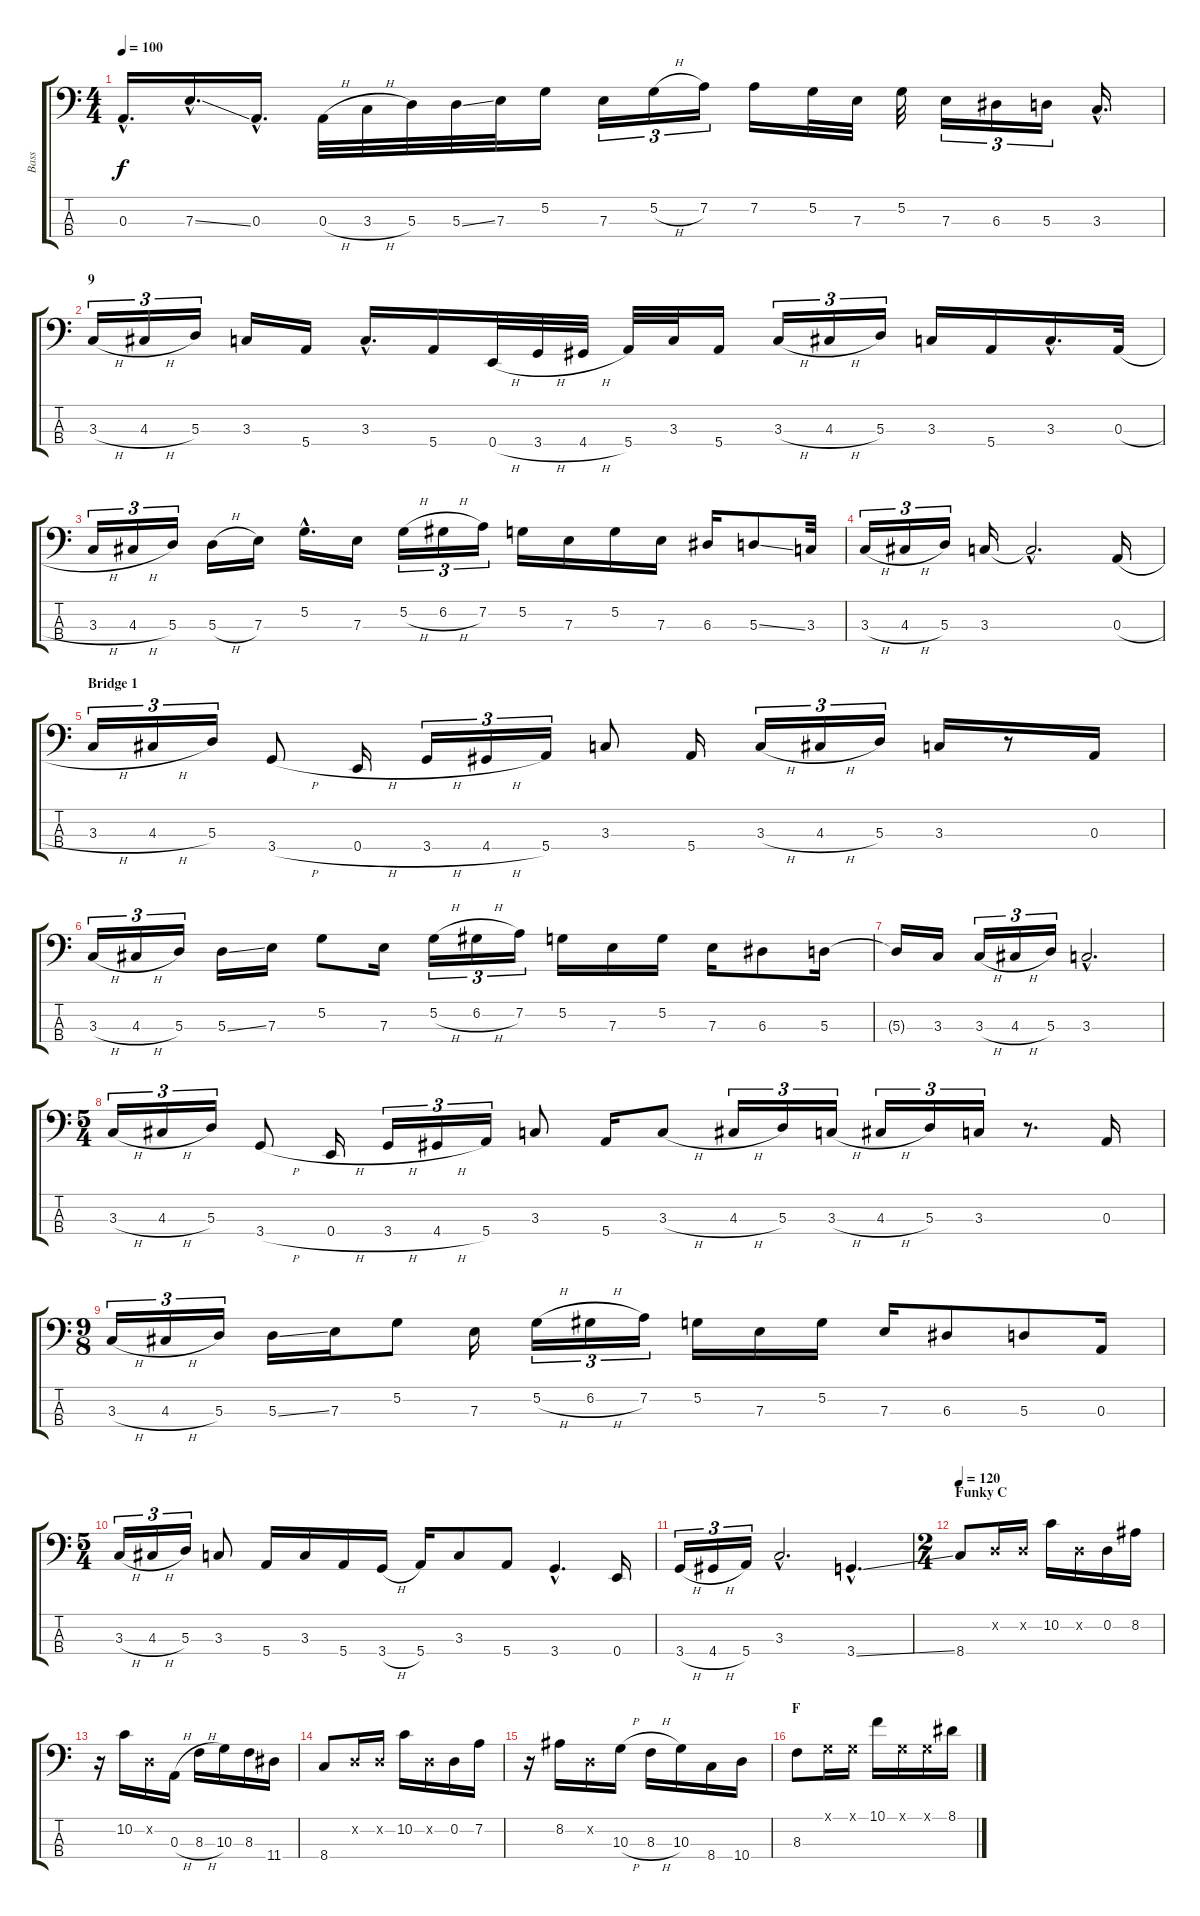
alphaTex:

\track ("Bass" "Bass") {instrument electricbassfinger}
\staff {score tabs}
\tuning (G2 D2 A1 E1) {hide}
\ts (4 4)
\tempo 100
\clef f4
\ks c
0.3{hac}.16{d dy f} 7.3{ss hac}.16{d} 0.3{hac}.16{d} 0.3{h}.32 3.3{h}.32 5.3.32 5.3{ss}.32 7.3.32 5.2.16 7.3.16{tu (3 2)} 5.2{h}.16{tu (3 2)} 7.2.16{tu (3 2)} 7.2.16 5.2.32 7.3.32 5.2.32 7.3.16{tu (3 2)} 6.3.16{tu (3 2)} 5.3.16{tu (3 2)} 3.3{hac}.16{d} |
\section ("" "9")
3.3{h}.16{tu (3 2)} 4.3{h}.16{tu (3 2)} 5.3.16{tu (3 2)} 3.3.16 5.4.16 3.3{hac}.16{d} 5.4.16 0.4{h}.32 3.4{h}.32 4.4{h}.32 5.4.32 3.3.32 5.4.16 3.3{h}.16{tu (3 2)} 4.3{h}.16{tu (3 2)} 5.3.16{tu (3 2)} 3.3.16 5.4.16 3.3{hac}.16{d} 0.3{h}.32 |
3.3{h}.16{tu (3 2)} 4.3{h}.16{tu (3 2)} 5.3.16{tu (3 2)} 5.3{h}.16 7.3.16 5.2{hac}.16{d} 7.3.16 5.2{h}.16{tu (3 2)} 6.2{h}.16{tu (3 2)} 7.2.16{tu (3 2)} 5.2.16 7.3.16 5.2.16 7.3.16 6.3.16 5.3{ss}.8 3.3.32 |
3.3{h}.16{tu (3 2)} 4.3{h}.16{tu (3 2)} 5.3.16{tu (3 2)} 3.3.16 3.3{hac t}.2{d} 0.3{h}.16 |
\section ("" "Bridge 1")
3.3{h}.16{tu (3 2)} 4.3{h}.16{tu (3 2)} 5.3.16{tu (3 2)} 3.4{h}.8 0.4{h}.16 3.4{h}.16{tu (3 2)} 4.4{h}.16{tu (3 2)} 5.4.16{tu (3 2)} 3.3.8 5.4.16 3.3{h}.16{tu (3 2)} 4.3{h}.16{tu (3 2)} 5.3.16{tu (3 2)} 3.3.16 r.8 0.3.16 |
3.3{h}.16{tu (3 2)} 4.3{h}.16{tu (3 2)} 5.3.16{tu (3 2)} 5.3{ss}.16 7.3.16 5.2.8 7.3.16 5.2{h}.16{tu (3 2)} 6.2{h}.16{tu (3 2)} 7.2.16{tu (3 2)} 5.2.16 7.3.16 5.2.16 7.3.16 6.3.8 5.3.16 |
5.3{t}.16 3.3.16 3.3{h}.16{tu (3 2)} 4.3{h}.16{tu (3 2)} 5.3.16{tu (3 2)} 3.3{hac}.2{d} |
\ts (5 4)
3.3{h}.16{tu (3 2)} 4.3{h}.16{tu (3 2)} 5.3.16{tu (3 2)} 3.4{h}.8 0.4{h}.16 3.4{h}.16{tu (3 2)} 4.4{h}.16{tu (3 2)} 5.4.16{tu (3 2)} 3.3.8 5.4.16 3.3{h}.8 4.3{h}.16{tu (3 2)} 5.3.16{tu (3 2)} 3.3{h}.16{tu (3 2)} 4.3{h}.16{tu (3 2)} 5.3.16{tu (3 2)} 3.3.16{tu (3 2)} r.8{d} 0.3.16 |
\ts (9 8)
3.3{h}.16{tu (3 2)} 4.3{h}.16{tu (3 2)} 5.3.16{tu (3 2)} 5.3{ss}.16 7.3.16 5.2.8 7.3.16 5.2{h}.16{tu (3 2)} 6.2{h}.16{tu (3 2)} 7.2.16{tu (3 2)} 5.2.16 7.3.16 5.2.16 7.3.16 6.3.8 5.3.8 0.3.16 |
\ts (5 4)
3.3{h}.16{tu (3 2)} 4.3{h}.16{tu (3 2)} 5.3.16{tu (3 2)} 3.3.8 5.4.16 3.3.16 5.4.16 3.4{h}.16 5.4.16 3.3.8 5.4.8 3.4{hac}.4{d} 0.4.16 |
3.4{h}.16{tu (3 2)} 4.4{h}.16{tu (3 2)} 5.4.16{tu (3 2)} 3.3{hac}.2{d} 3.4{ss hac}.4{d} |
\ts (2 4)
\section ("" "Funky C")
\tempo 120
8.4.8 0.2{x}.16 0.2{x}.16 10.2.16 0.2{x}.16 0.2.16 8.2.16 |
r.16 10.2.16 0.2{x}.16 0.3{h}.16 8.3{h}.16 10.3.16 8.3.16 11.4.16 |
8.4.8 0.2{x}.16 0.2{x}.16 10.2.16 0.2{x}.16 0.2.16 7.2.16 |
r.16 8.2.16 0.2{x}.16 10.3{h}.16 8.3{h}.16 10.3.16 8.4.16 10.4.16 |
\section ("" "F")
8.3.8 0.1{x}.16 0.1{x}.16 10.1.16 0.1{x}.16 0.1{x}.16 8.1.16
